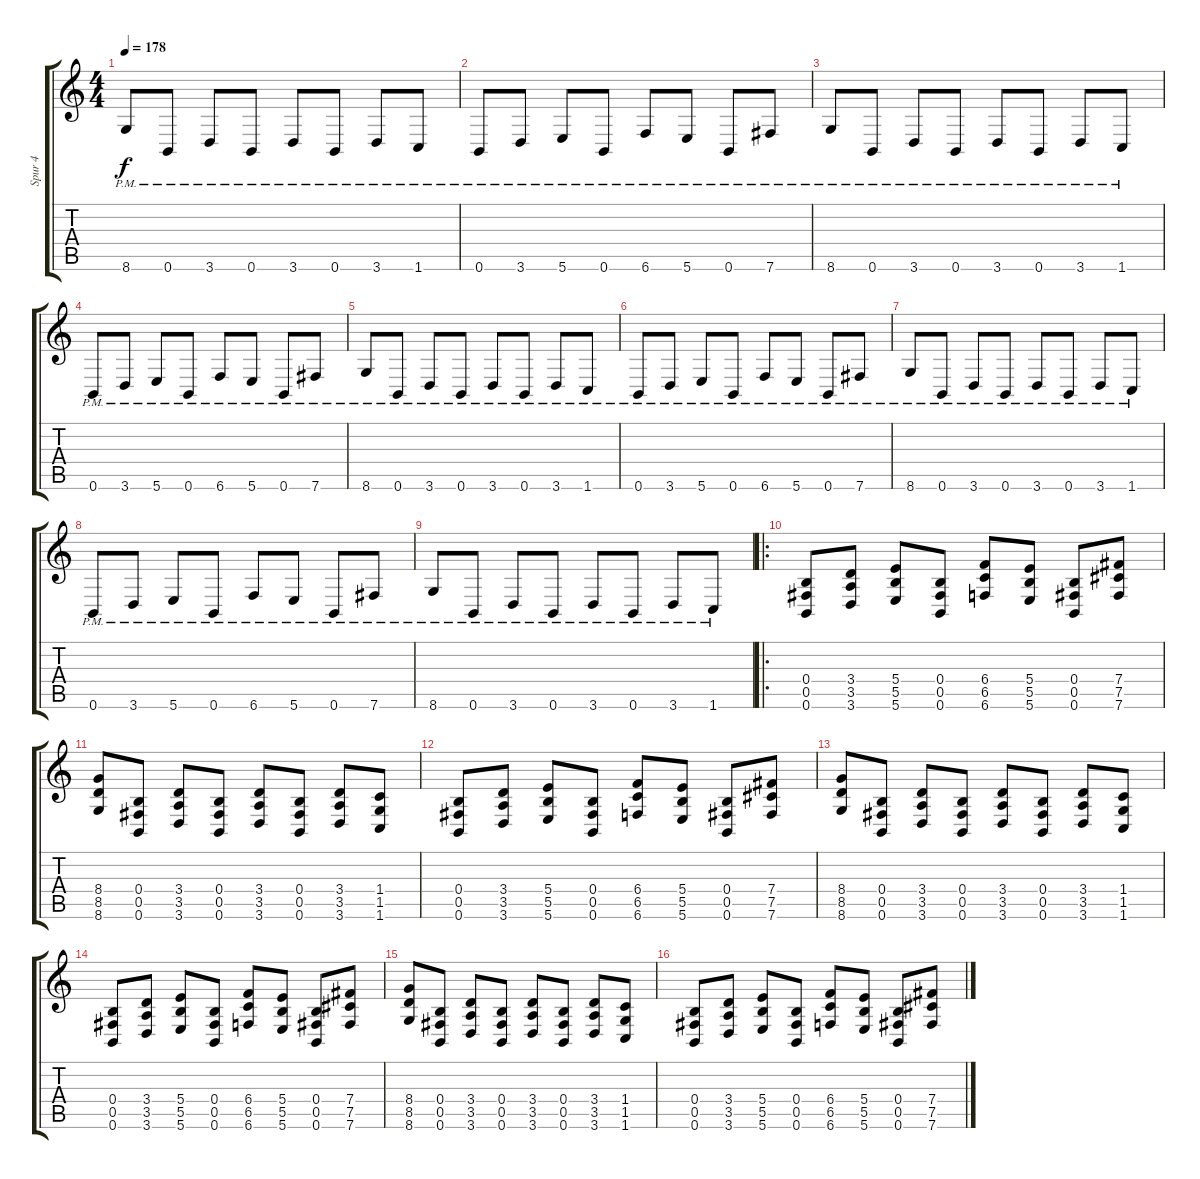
\track ("Spur 4" "Spur 4") {instrument distortionguitar}
\staff {score tabs}
\tuning (Db4 Ab3 E3 B2 Gb2 B1) {hide}
\ts (4 4)
\tempo 178
\clef g2
\ks c
8.6{pm}.8{dy f} 0.6{pm}.8 3.6{pm}.8 0.6{pm}.8 3.6{pm}.8 0.6{pm}.8 3.6{pm}.8 1.6{pm}.8 |
0.6{pm}.8 3.6{pm}.8 5.6{pm}.8 0.6{pm}.8 6.6{pm}.8 5.6{pm}.8 0.6{pm}.8 7.6{pm}.8 |
8.6{pm}.8 0.6{pm}.8 3.6{pm}.8 0.6{pm}.8 3.6{pm}.8 0.6{pm}.8 3.6{pm}.8 1.6{pm}.8 |
0.6{pm}.8 3.6{pm}.8 5.6{pm}.8 0.6{pm}.8 6.6{pm}.8 5.6{pm}.8 0.6{pm}.8 7.6{pm}.8 |
8.6{pm}.8 0.6{pm}.8 3.6{pm}.8 0.6{pm}.8 3.6{pm}.8 0.6{pm}.8 3.6{pm}.8 1.6{pm}.8 |
0.6{pm}.8 3.6{pm}.8 5.6{pm}.8 0.6{pm}.8 6.6{pm}.8 5.6{pm}.8 0.6{pm}.8 7.6{pm}.8 |
8.6{pm}.8 0.6{pm}.8 3.6{pm}.8 0.6{pm}.8 3.6{pm}.8 0.6{pm}.8 3.6{pm}.8 1.6{pm}.8 |
0.6{pm}.8 3.6{pm}.8 5.6{pm}.8 0.6{pm}.8 6.6{pm}.8 5.6{pm}.8 0.6{pm}.8 7.6{pm}.8 |
8.6{pm}.8 0.6{pm}.8 3.6{pm}.8 0.6{pm}.8 3.6{pm}.8 0.6{pm}.8 3.6{pm}.8 1.6{pm}.8 |
\ro
(0.4 0.5 0.6).8 (3.4 3.5 3.6).8 (5.4 5.5 5.6).8 (0.4 0.5 0.6).8 (6.4 6.5 6.6).8 (5.4 5.5 5.6).8 (0.4 0.5 0.6).8 (7.4 7.5 7.6).8 |
(8.4 8.5 8.6).8 (0.4 0.5 0.6).8 (3.4 3.5 3.6).8 (0.4 0.5 0.6).8 (3.4 3.5 3.6).8 (0.4 0.5 0.6).8 (3.4 3.5 3.6).8 (1.4 1.5 1.6).8 |
(0.4 0.5 0.6).8 (3.4 3.5 3.6).8 (5.4 5.5 5.6).8 (0.4 0.5 0.6).8 (6.4 6.5 6.6).8 (5.4 5.5 5.6).8 (0.4 0.5 0.6).8 (7.4 7.5 7.6).8 |
(8.4 8.5 8.6).8 (0.4 0.5 0.6).8 (3.4 3.5 3.6).8 (0.4 0.5 0.6).8 (3.4 3.5 3.6).8 (0.4 0.5 0.6).8 (3.4 3.5 3.6).8 (1.4 1.5 1.6).8 |
(0.4 0.5 0.6).8 (3.4 3.5 3.6).8 (5.4 5.5 5.6).8 (0.4 0.5 0.6).8 (6.4 6.5 6.6).8 (5.4 5.5 5.6).8 (0.4 0.5 0.6).8 (7.4 7.5 7.6).8 |
(8.4 8.5 8.6).8 (0.4 0.5 0.6).8 (3.4 3.5 3.6).8 (0.4 0.5 0.6).8 (3.4 3.5 3.6).8 (0.4 0.5 0.6).8 (3.4 3.5 3.6).8 (1.4 1.5 1.6).8 |
(0.4 0.5 0.6).8 (3.4 3.5 3.6).8 (5.4 5.5 5.6).8 (0.4 0.5 0.6).8 (6.4 6.5 6.6).8 (5.4 5.5 5.6).8 (0.4 0.5 0.6).8 (7.4 7.5 7.6).8
